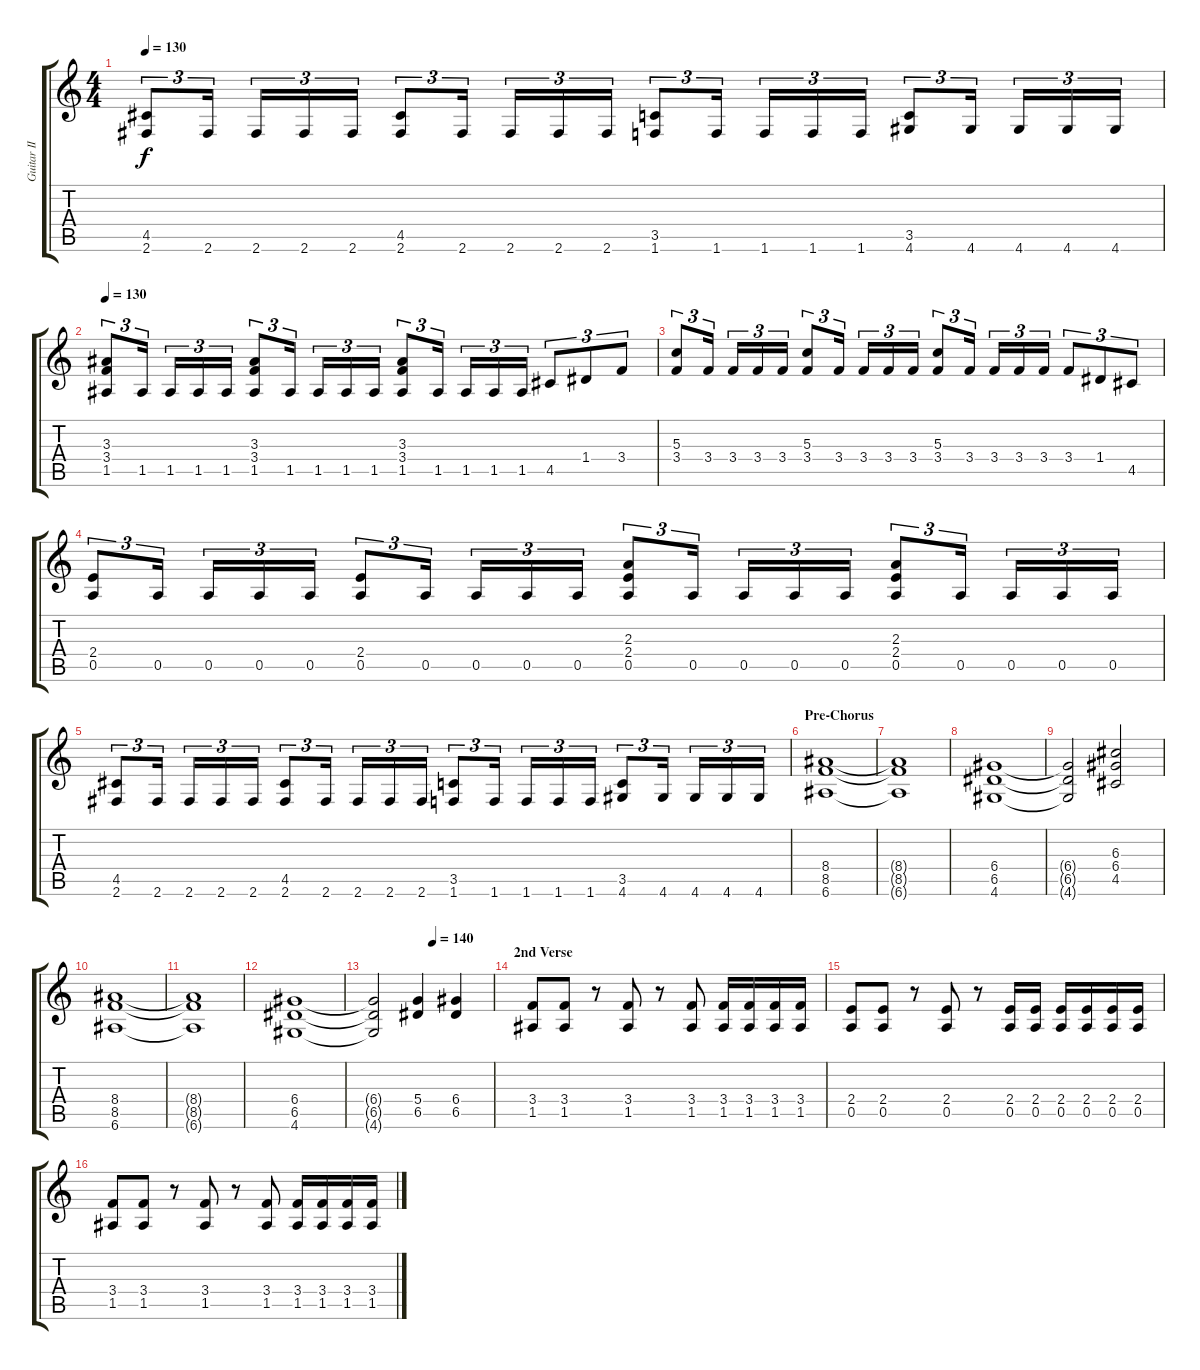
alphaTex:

\track ("Guitar II" "Guitar II") {instrument distortionguitar}
\staff {score tabs}
\tuning (E4 B3 G3 D3 A2 E2) {hide}
\ts (4 4)
\tempo 130
\clef g2
\ks c
(4.5 2.6).8{tu (3 2) dy f} 2.6.16{tu (3 2)} 2.6.16{tu (3 2)} 2.6.16{tu (3 2)} 2.6.16{tu (3 2)} (4.5 2.6).8{tu (3 2)} 2.6.16{tu (3 2)} 2.6.16{tu (3 2)} 2.6.16{tu (3 2)} 2.6.16{tu (3 2)} (3.5 1.6).8{tu (3 2)} 1.6.16{tu (3 2)} 1.6.16{tu (3 2)} 1.6.16{tu (3 2)} 1.6.16{tu (3 2)} (3.5 4.6).8{tu (3 2)} 4.6.16{tu (3 2)} 4.6.16{tu (3 2)} 4.6.16{tu (3 2)} 4.6.16{tu (3 2)} |
\tempo 130
(3.3 3.4 1.5).8{tu (3 2)} 1.5.16{tu (3 2)} 1.5.16{tu (3 2)} 1.5.16{tu (3 2)} 1.5.16{tu (3 2)} (3.3 3.4 1.5).8{tu (3 2)} 1.5.16{tu (3 2)} 1.5.16{tu (3 2)} 1.5.16{tu (3 2)} 1.5.16{tu (3 2)} (3.3 3.4 1.5).8{tu (3 2)} 1.5.16{tu (3 2)} 1.5.16{tu (3 2)} 1.5.16{tu (3 2)} 1.5.16{tu (3 2)} 4.5.8{tu (3 2)} 1.4.8{tu (3 2)} 3.4.8{tu (3 2)} |
(5.3 3.4).8{tu (3 2)} 3.4.16{tu (3 2)} 3.4.16{tu (3 2)} 3.4.16{tu (3 2)} 3.4.16{tu (3 2)} (5.3 3.4).8{tu (3 2)} 3.4.16{tu (3 2)} 3.4.16{tu (3 2)} 3.4.16{tu (3 2)} 3.4.16{tu (3 2)} (5.3 3.4).8{tu (3 2)} 3.4.16{tu (3 2)} 3.4.16{tu (3 2)} 3.4.16{tu (3 2)} 3.4.16{tu (3 2)} 3.4.8{tu (3 2)} 1.4.8{tu (3 2)} 4.5.8{tu (3 2)} |
(2.4 0.5).8{tu (3 2)} 0.5.16{tu (3 2)} 0.5.16{tu (3 2)} 0.5.16{tu (3 2)} 0.5.16{tu (3 2)} (2.4 0.5).8{tu (3 2)} 0.5.16{tu (3 2)} 0.5.16{tu (3 2)} 0.5.16{tu (3 2)} 0.5.16{tu (3 2)} (2.3 2.4 0.5).8{tu (3 2)} 0.5.16{tu (3 2)} 0.5.16{tu (3 2)} 0.5.16{tu (3 2)} 0.5.16{tu (3 2)} (2.3 2.4 0.5).8{tu (3 2)} 0.5.16{tu (3 2)} 0.5.16{tu (3 2)} 0.5.16{tu (3 2)} 0.5.16{tu (3 2)} |
(4.5 2.6).8{tu (3 2)} 2.6.16{tu (3 2)} 2.6.16{tu (3 2)} 2.6.16{tu (3 2)} 2.6.16{tu (3 2)} (4.5 2.6).8{tu (3 2)} 2.6.16{tu (3 2)} 2.6.16{tu (3 2)} 2.6.16{tu (3 2)} 2.6.16{tu (3 2)} (3.5 1.6).8{tu (3 2)} 1.6.16{tu (3 2)} 1.6.16{tu (3 2)} 1.6.16{tu (3 2)} 1.6.16{tu (3 2)} (3.5 4.6).8{tu (3 2)} 4.6.16{tu (3 2)} 4.6.16{tu (3 2)} 4.6.16{tu (3 2)} 4.6.16{tu (3 2)} |
\section ("" "Pre-Chorus")
(8.4 8.5 6.6).1 |
(8.4{t} 8.5{t} 6.6{t}).1 |
(6.4 6.5 4.6).1 |
(6.4{t} 6.5{t} 4.6{t}).2 (6.3 6.4 4.5).2 |
(8.4 8.5 6.6).1 |
(8.4{t} 8.5{t} 6.6{t}).1 |
(6.4 6.5 4.6).1 |
\tempo (140 0.5)
(6.4{t} 6.5{t} 4.6{t}).2 (5.4 6.5).4 (6.4 6.5).4 |
\section ("" "2nd Verse")
(3.4 1.5).8 (3.4 1.5).8 r.8 (3.4 1.5).8 r.8 (3.4 1.5).8 (3.4 1.5).16 (3.4 1.5).16 (3.4 1.5).16 (3.4 1.5).16 |
(2.4 0.5).8 (2.4 0.5).8 r.8 (2.4 0.5).8 r.8 (2.4 0.5).16 (2.4 0.5).16 (2.4 0.5).16 (2.4 0.5).16 (2.4 0.5).16 (2.4 0.5).16 |
(3.4 1.5).8 (3.4 1.5).8 r.8 (3.4 1.5).8 r.8 (3.4 1.5).8 (3.4 1.5).16 (3.4 1.5).16 (3.4 1.5).16 (3.4 1.5).16
